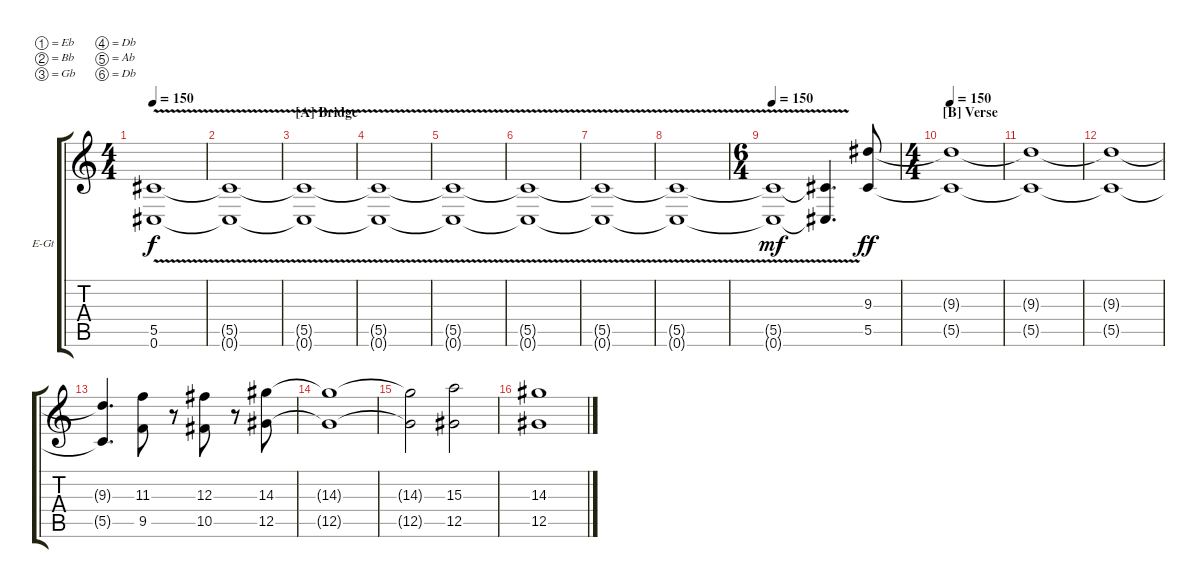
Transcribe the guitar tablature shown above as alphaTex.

\bracketExtendMode groupsimilarinstruments
\firstSystemTrackNameOrientation horizontal
\otherSystemsTrackNameOrientation horizontal
\track ("Electric Guitar 2" "E-Gt") {instrument distortionguitar}
\staff {score tabs}
\tuning (Eb4 Bb3 Gb3 Db3 Ab2 Db2)
\ts (4 4)
\tempo 150
\clef g2
\ks c
(5.5{v t} 0.6{t}).1{dy f} |
(0.6{t} 5.5{v t}).1 |
\section ("A" "Bridge")
(5.5{v t} 0.6{t}).1 |
(0.6{t} 5.5{v t}).1 |
(5.5{v t} 0.6{t}).1 |
(0.6{t} 5.5{v t}).1 |
(5.5{v t} 0.6{t}).1 |
(0.6{t} 5.5{v t}).1 |
\ts (6 4)
\tempo 150
(5.5{v t} 0.6{t}).1{dy mf} (0.6{t} 5.5{v t}).4{d} (5.5 9.3).8{dy ff} |
\ts (4 4)
\section ("B" "Verse")
\tempo 150
(9.3{t} 5.5{t}).1 |
(5.5{t} 9.3{t}).1 |
(9.3{t} 5.5{t}).1 |
(5.5{t} 9.3{t}).4{d} (9.5 11.3).8 r.8 (10.5 12.3).8 r.8 (12.5 14.3).8 |
(12.5{t} 14.3{t}).1 |
(12.5{t} 14.3{t}).2 (15.3 12.5).2 |
(12.5 14.3).1
